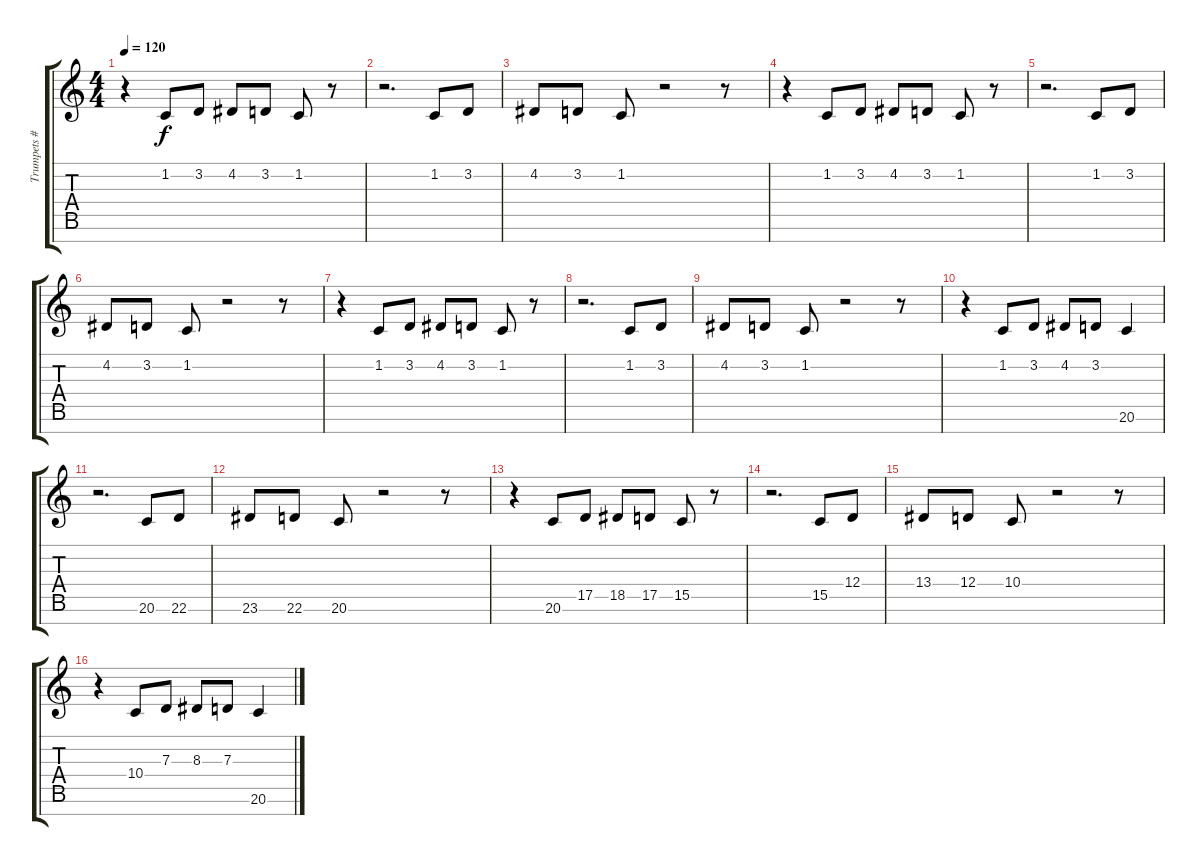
\track ("Trumpets #2" "Trumpets #") {instrument trumpet}
\staff {score tabs}
\tuning (E4 B3 G3 D3 A2 E2 B1) {hide}
\ts (4 4)
\tempo 120
\clef g2
\ks c
r.4{dy f} 1.2.8 3.2.8 4.2.8 3.2.8 1.2.8 r.8 |
r.2{d} 1.2.8 3.2.8 |
4.2.8 3.2.8 1.2.8 r.2 r.8 |
r.4 1.2.8 3.2.8 4.2.8 3.2.8 1.2.8 r.8 |
r.2{d} 1.2.8 3.2.8 |
4.2.8 3.2.8 1.2.8 r.2 r.8 |
r.4 1.2.8 3.2.8 4.2.8 3.2.8 1.2.8 r.8 |
r.2{d} 1.2.8 3.2.8 |
4.2.8 3.2.8 1.2.8 r.2 r.8 |
r.4 1.2.8 3.2.8 4.2.8 3.2.8 20.6.4 |
r.2{d} 20.6.8 22.6.8 |
23.6.8 22.6.8 20.6.8 r.2 r.8 |
r.4 20.6.8 17.5.8 18.5.8 17.5.8 15.5.8 r.8 |
r.2{d} 15.5.8 12.4.8 |
13.4.8 12.4.8 10.4.8 r.2 r.8 |
r.4 10.4.8 7.3.8 8.3.8 7.3.8 20.6.4
